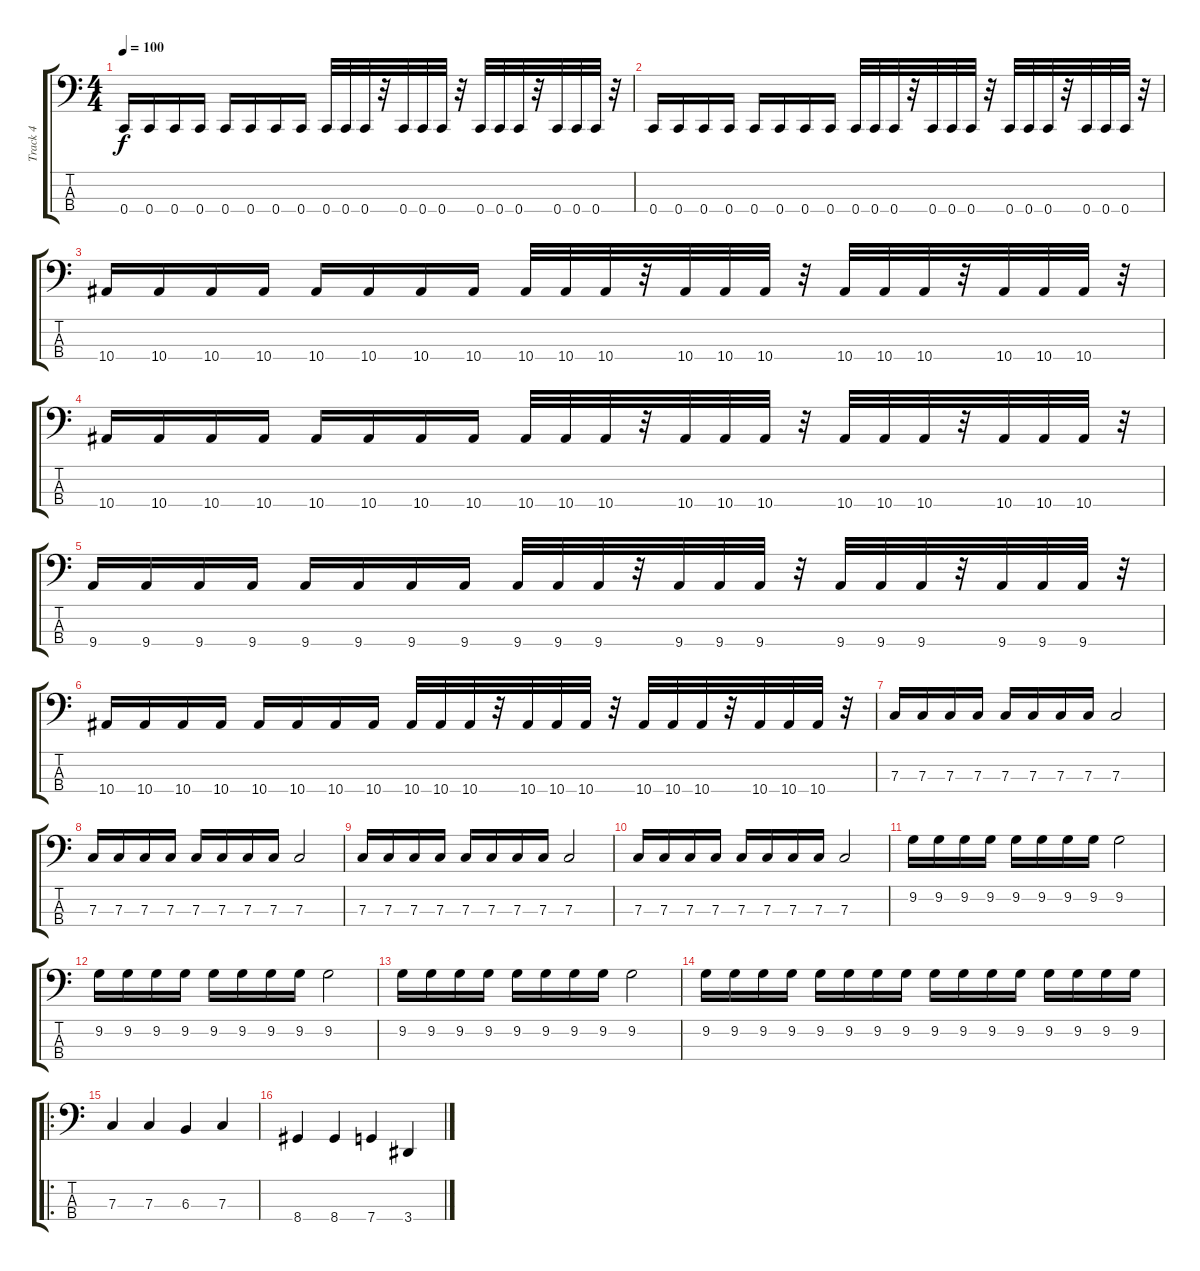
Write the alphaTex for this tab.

\track ("Track 4" "Track 4") {solo instrument electricbassfinger}
\staff {score tabs}
\tuning (Eb2 Bb1 F1 C1) {hide}
\ts (4 4)
\tempo 100
\clef f4
\ks c
0.4.16{dy f} 0.4.16 0.4.16 0.4.16 0.4.16 0.4.16 0.4.16 0.4.16 0.4.32 0.4.32 0.4.32 r.32 0.4.32 0.4.32 0.4.32 r.32 0.4.32 0.4.32 0.4.32 r.32 0.4.32 0.4.32 0.4.32 r.32 |
0.4.16 0.4.16 0.4.16 0.4.16 0.4.16 0.4.16 0.4.16 0.4.16 0.4.32 0.4.32 0.4.32 r.32 0.4.32 0.4.32 0.4.32 r.32 0.4.32 0.4.32 0.4.32 r.32 0.4.32 0.4.32 0.4.32 r.32 |
10.4.16 10.4.16 10.4.16 10.4.16 10.4.16 10.4.16 10.4.16 10.4.16 10.4.32 10.4.32 10.4.32 r.32 10.4.32 10.4.32 10.4.32 r.32 10.4.32 10.4.32 10.4.32 r.32 10.4.32 10.4.32 10.4.32 r.32 |
10.4.16 10.4.16 10.4.16 10.4.16 10.4.16 10.4.16 10.4.16 10.4.16 10.4.32 10.4.32 10.4.32 r.32 10.4.32 10.4.32 10.4.32 r.32 10.4.32 10.4.32 10.4.32 r.32 10.4.32 10.4.32 10.4.32 r.32 |
9.4.16 9.4.16 9.4.16 9.4.16 9.4.16 9.4.16 9.4.16 9.4.16 9.4.32 9.4.32 9.4.32 r.32 9.4.32 9.4.32 9.4.32 r.32 9.4.32 9.4.32 9.4.32 r.32 9.4.32 9.4.32 9.4.32 r.32 |
10.4.16 10.4.16 10.4.16 10.4.16 10.4.16 10.4.16 10.4.16 10.4.16 10.4.32 10.4.32 10.4.32 r.32 10.4.32 10.4.32 10.4.32 r.32 10.4.32 10.4.32 10.4.32 r.32 10.4.32 10.4.32 10.4.32 r.32 |
7.3.16 7.3.16 7.3.16 7.3.16 7.3.16 7.3.16 7.3.16 7.3.16 7.3.2 |
7.3.16 7.3.16 7.3.16 7.3.16 7.3.16 7.3.16 7.3.16 7.3.16 7.3.2 |
7.3.16 7.3.16 7.3.16 7.3.16 7.3.16 7.3.16 7.3.16 7.3.16 7.3.2 |
7.3.16 7.3.16 7.3.16 7.3.16 7.3.16 7.3.16 7.3.16 7.3.16 7.3.2 |
9.2.16 9.2.16 9.2.16 9.2.16 9.2.16 9.2.16 9.2.16 9.2.16 9.2.2 |
9.2.16 9.2.16 9.2.16 9.2.16 9.2.16 9.2.16 9.2.16 9.2.16 9.2.2 |
9.2.16 9.2.16 9.2.16 9.2.16 9.2.16 9.2.16 9.2.16 9.2.16 9.2.2 |
9.2.16 9.2.16 9.2.16 9.2.16 9.2.16 9.2.16 9.2.16 9.2.16 9.2.16 9.2.16 9.2.16 9.2.16 9.2.16 9.2.16 9.2.16 9.2.16 |
\ro
7.3.4 7.3.4 6.3.4 7.3.4 |
8.4.4 8.4.4 7.4.4 3.4.4
